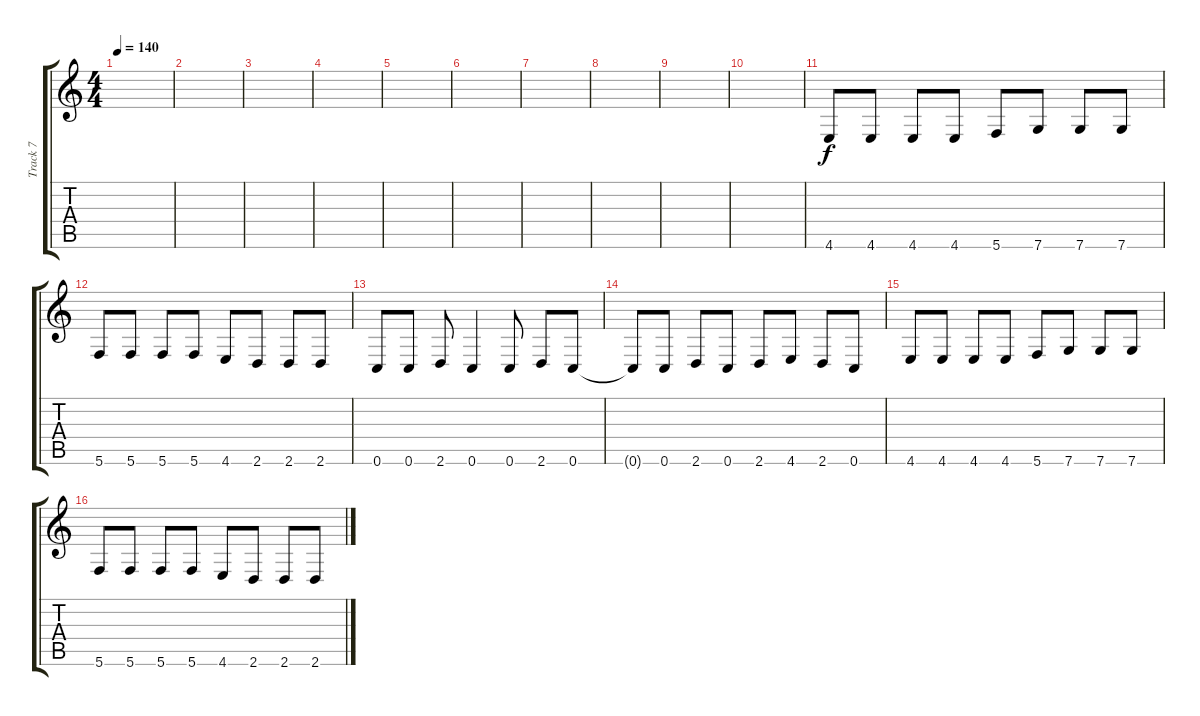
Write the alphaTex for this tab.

\track ("Track 7" "Track 7") {instrument electricbassfinger}
\staff {score tabs}
\tuning (D4 A3 F3 C3 G2 C2) {hide}
\ts (4 4)
\tempo 140
\clef g2
\ks c
|
|
|
|
|
|
|
|
|
|
4.6.8 4.6.8 4.6.8 4.6.8 5.6.8 7.6.8 7.6.8 7.6.8 |
5.6.8 5.6.8 5.6.8 5.6.8 4.6.8 2.6.8 2.6.8 2.6.8 |
0.6.8 0.6.8 2.6.8 0.6.4 0.6.8 2.6.8 0.6.8 |
0.6{t}.8 0.6.8 2.6.8 0.6.8 2.6.8 4.6.8 2.6.8 0.6.8 |
4.6.8 4.6.8 4.6.8 4.6.8 5.6.8 7.6.8 7.6.8 7.6.8 |
5.6.8 5.6.8 5.6.8 5.6.8 4.6.8 2.6.8 2.6.8 2.6.8
